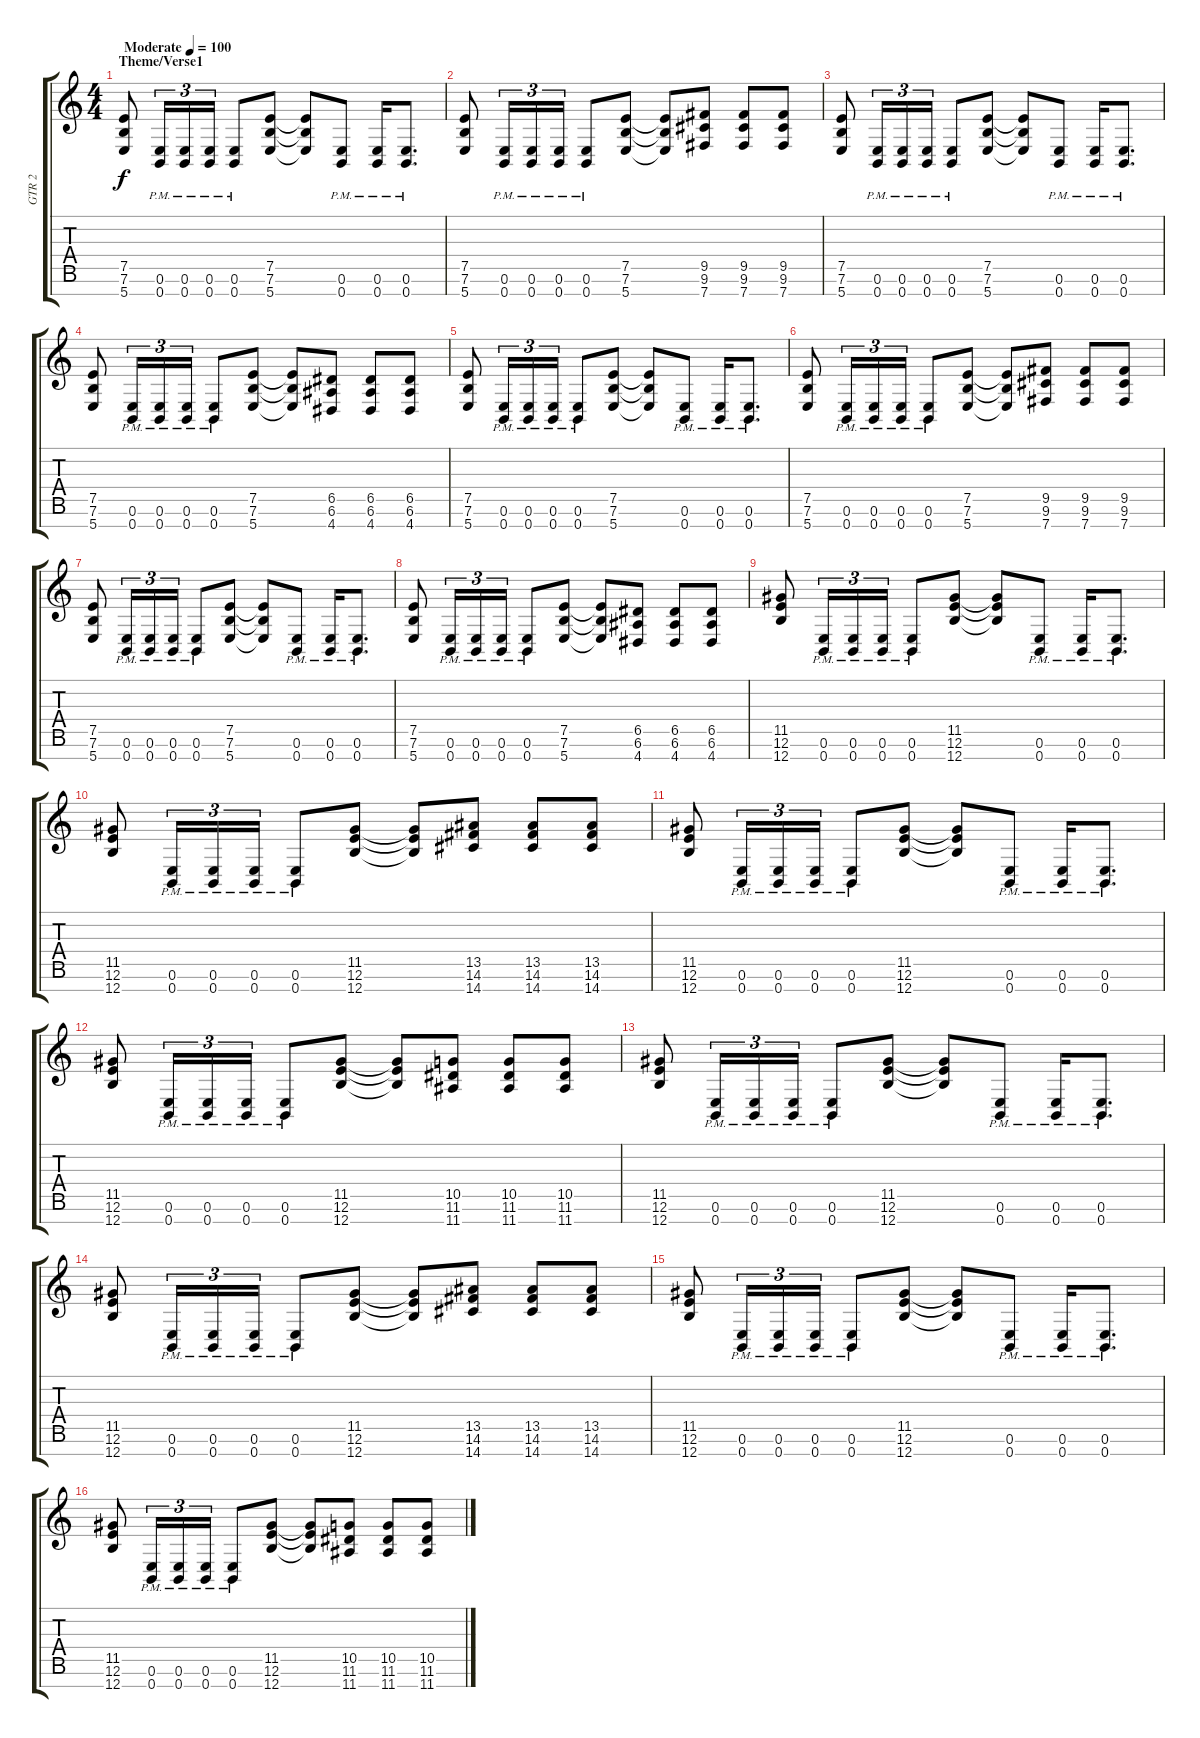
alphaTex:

\track ("GTR 2" "GTR 2") {instrument overdrivenguitar}
\staff {score tabs}
\tuning (E4 B3 G3 D3 A2 E2 B1) {hide}
\ts (4 4)
\section ("" "Theme/Verse1")
\tempo (100 "Moderate")
\clef g2
\ks c
(7.5 7.6 5.7).8{dy f instrument overdrivenguitar} (0.6{pm} 0.7{pm}).16{tu (3 2)} (0.6{pm} 0.7{pm}).16{tu (3 2)} (0.6{pm} 0.7{pm}).16{tu (3 2)} (0.6{pm} 0.7{pm}).8 (7.5 7.6 5.7).8 (7.5{t} 7.6{t} 5.7{t}).8 (0.6{pm} 0.7{pm}).8 (0.6{pm} 0.7{pm}).16 (0.6{pm} 0.7{pm}).8{d} |
(7.5 7.6 5.7).8 (0.6{pm} 0.7{pm}).16{tu (3 2)} (0.6{pm} 0.7{pm}).16{tu (3 2)} (0.6{pm} 0.7{pm}).16{tu (3 2)} (0.6{pm} 0.7{pm}).8 (7.5 7.6 5.7).8 (7.5{t} 7.6{t} 5.7{t}).8 (9.5 9.6 7.7).8 (9.5 9.6 7.7).8 (9.5 9.6 7.7).8 |
(7.5 7.6 5.7).8 (0.6{pm} 0.7{pm}).16{tu (3 2)} (0.6{pm} 0.7{pm}).16{tu (3 2)} (0.6{pm} 0.7{pm}).16{tu (3 2)} (0.6{pm} 0.7{pm}).8 (7.5 7.6 5.7).8 (7.5{t} 7.6{t} 5.7{t}).8 (0.6{pm} 0.7{pm}).8 (0.6{pm} 0.7{pm}).16 (0.6{pm} 0.7{pm}).8{d} |
(7.5 7.6 5.7).8 (0.6{pm} 0.7{pm}).16{tu (3 2)} (0.6{pm} 0.7{pm}).16{tu (3 2)} (0.6{pm} 0.7{pm}).16{tu (3 2)} (0.6{pm} 0.7{pm}).8 (7.5 7.6 5.7).8 (7.5{t} 7.6{t} 5.7{t}).8 (6.5 6.6 4.7).8 (6.5 6.6 4.7).8 (6.5 6.6 4.7).8 |
(7.5 7.6 5.7).8 (0.6{pm} 0.7{pm}).16{tu (3 2)} (0.6{pm} 0.7{pm}).16{tu (3 2)} (0.6{pm} 0.7{pm}).16{tu (3 2)} (0.6{pm} 0.7{pm}).8 (7.5 7.6 5.7).8 (7.5{t} 7.6{t} 5.7{t}).8 (0.6{pm} 0.7{pm}).8 (0.6{pm} 0.7{pm}).16 (0.6{pm} 0.7{pm}).8{d} |
(7.5 7.6 5.7).8 (0.6{pm} 0.7{pm}).16{tu (3 2)} (0.6{pm} 0.7{pm}).16{tu (3 2)} (0.6{pm} 0.7{pm}).16{tu (3 2)} (0.6{pm} 0.7{pm}).8 (7.5 7.6 5.7).8 (7.5{t} 7.6{t} 5.7{t}).8 (9.5 9.6 7.7).8 (9.5 9.6 7.7).8 (9.5 9.6 7.7).8 |
(7.5 7.6 5.7).8 (0.6{pm} 0.7{pm}).16{tu (3 2)} (0.6{pm} 0.7{pm}).16{tu (3 2)} (0.6{pm} 0.7{pm}).16{tu (3 2)} (0.6{pm} 0.7{pm}).8 (7.5 7.6 5.7).8 (7.5{t} 7.6{t} 5.7{t}).8 (0.6{pm} 0.7{pm}).8 (0.6{pm} 0.7{pm}).16 (0.6{pm} 0.7{pm}).8{d} |
(7.5 7.6 5.7).8 (0.6{pm} 0.7{pm}).16{tu (3 2)} (0.6{pm} 0.7{pm}).16{tu (3 2)} (0.6{pm} 0.7{pm}).16{tu (3 2)} (0.6{pm} 0.7{pm}).8 (7.5 7.6 5.7).8 (7.5{t} 7.6{t} 5.7{t}).8 (6.5 6.6 4.7).8 (6.5 6.6 4.7).8 (6.5 6.6 4.7).8 |
(11.5 12.6 12.7).8 (0.6{pm} 0.7{pm}).16{tu (3 2)} (0.6{pm} 0.7{pm}).16{tu (3 2)} (0.6{pm} 0.7{pm}).16{tu (3 2)} (0.6{pm} 0.7{pm}).8 (11.5 12.6 12.7).8 (11.5{t} 12.6{t} 12.7{t}).8 (0.6{pm} 0.7{pm}).8 (0.6{pm} 0.7{pm}).16 (0.6{pm} 0.7{pm}).8{d} |
(11.5 12.6 12.7).8 (0.6{pm} 0.7{pm}).16{tu (3 2)} (0.6{pm} 0.7{pm}).16{tu (3 2)} (0.6{pm} 0.7{pm}).16{tu (3 2)} (0.6{pm} 0.7{pm}).8 (11.5 12.6 12.7).8 (11.5{t} 12.6{t} 12.7{t}).8 (13.5 14.6 14.7).8 (13.5 14.6 14.7).8 (13.5 14.6 14.7).8 |
(11.5 12.6 12.7).8 (0.6{pm} 0.7{pm}).16{tu (3 2)} (0.6{pm} 0.7{pm}).16{tu (3 2)} (0.6{pm} 0.7{pm}).16{tu (3 2)} (0.6{pm} 0.7{pm}).8 (11.5 12.6 12.7).8 (11.5{t} 12.6{t} 12.7{t}).8 (0.6{pm} 0.7{pm}).8 (0.6{pm} 0.7{pm}).16 (0.6{pm} 0.7{pm}).8{d} |
(11.5 12.6 12.7).8 (0.6{pm} 0.7{pm}).16{tu (3 2)} (0.6{pm} 0.7{pm}).16{tu (3 2)} (0.6{pm} 0.7{pm}).16{tu (3 2)} (0.6{pm} 0.7{pm}).8 (11.5 12.6 12.7).8 (11.5{t} 12.6{t} 12.7{t}).8 (10.5 11.6 11.7).8 (10.5 11.6 11.7).8 (10.5 11.6 11.7).8 |
(11.5 12.6 12.7).8 (0.6{pm} 0.7{pm}).16{tu (3 2)} (0.6{pm} 0.7{pm}).16{tu (3 2)} (0.6{pm} 0.7{pm}).16{tu (3 2)} (0.6{pm} 0.7{pm}).8 (11.5 12.6 12.7).8 (11.5{t} 12.6{t} 12.7{t}).8 (0.6{pm} 0.7{pm}).8 (0.6{pm} 0.7{pm}).16 (0.6{pm} 0.7{pm}).8{d} |
(11.5 12.6 12.7).8 (0.6{pm} 0.7{pm}).16{tu (3 2)} (0.6{pm} 0.7{pm}).16{tu (3 2)} (0.6{pm} 0.7{pm}).16{tu (3 2)} (0.6{pm} 0.7{pm}).8 (11.5 12.6 12.7).8 (11.5{t} 12.6{t} 12.7{t}).8 (13.5 14.6 14.7).8 (13.5 14.6 14.7).8 (13.5 14.6 14.7).8 |
(11.5 12.6 12.7).8 (0.6{pm} 0.7{pm}).16{tu (3 2)} (0.6{pm} 0.7{pm}).16{tu (3 2)} (0.6{pm} 0.7{pm}).16{tu (3 2)} (0.6{pm} 0.7{pm}).8 (11.5 12.6 12.7).8 (11.5{t} 12.6{t} 12.7{t}).8 (0.6{pm} 0.7{pm}).8 (0.6{pm} 0.7{pm}).16 (0.6{pm} 0.7{pm}).8{d} |
(11.5 12.6 12.7).8 (0.6{pm} 0.7{pm}).16{tu (3 2)} (0.6{pm} 0.7{pm}).16{tu (3 2)} (0.6{pm} 0.7{pm}).16{tu (3 2)} (0.6{pm} 0.7{pm}).8 (11.5 12.6 12.7).8 (11.5{t} 12.6{t} 12.7{t}).8 (10.5 11.6 11.7).8 (10.5 11.6 11.7).8 (10.5 11.6 11.7).8
